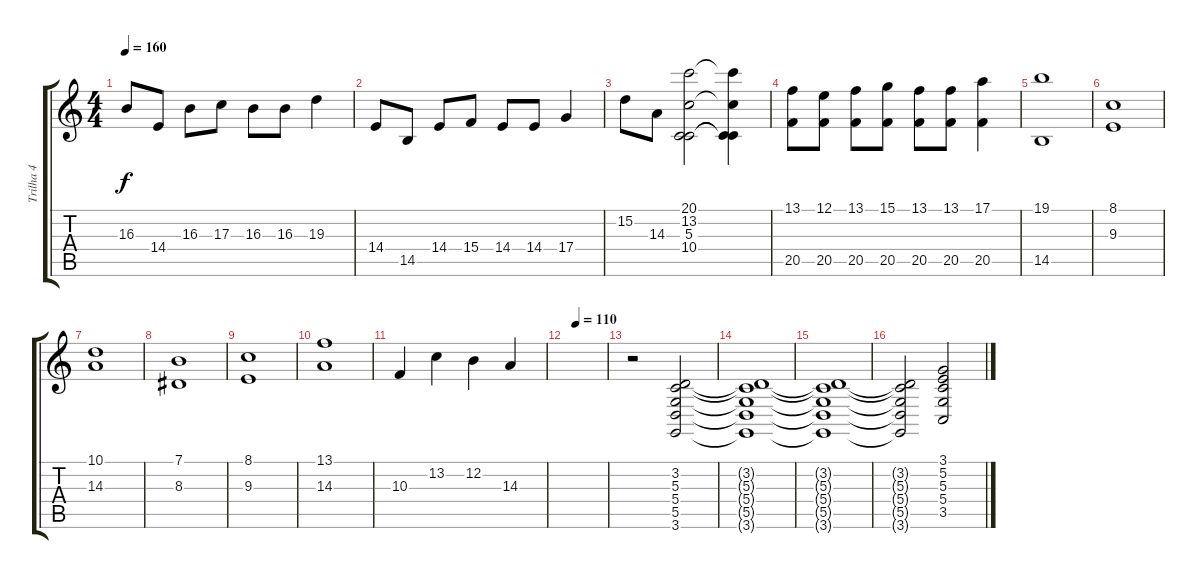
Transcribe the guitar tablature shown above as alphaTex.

\track ("Trilha 4" "Trilha 4") {instrument stringensemble1}
\staff {score tabs}
\tuning (E4 B3 G3 D3 A2 E2) {hide}
\ts (4 4)
\tempo 160
\clef g2
\ks c
16.3.8{dy f} 14.4.8 16.3.8 17.3.8 16.3.8 16.3.8 19.3.4 |
14.4.8 14.5.8 14.4.8 15.4.8 14.4.8 14.4.8 17.4.4 |
15.2.8{volume 14} 14.3.8 (20.1 13.2 5.3 10.4).2 (20.1{t} 13.2{t} 5.3{t} 10.4{t}).4 |
(13.1 20.5).8 (12.1 20.5).8 (13.1 20.5).8 (15.1 20.5).8 (13.1 20.5).8 (13.1 20.5).8 (17.1 20.5).4 |
(19.1 14.5).1 |
(8.1 9.3).1 |
(10.1 14.3).1 |
(7.1 8.3).1 |
(8.1 9.3).1 |
(13.1 14.3).1 |
10.3.4 13.2.4 12.2.4 14.3.4 |
\tempo (110 0.25)
|
r.2 (3.2 5.3 5.4 5.5 3.6).2{volume 9} |
(3.2{t} 5.3{t} 5.4{t} 5.5{t} 3.6{t}).1 |
(3.2{t} 5.3{t} 5.4{t} 5.5{t} 3.6{t}).1 |
(3.2{t} 5.3{t} 5.4{t} 5.5{t} 3.6{t}).2{volume 0} (3.1 5.2 5.3 5.4 3.5).2{volume 9}
